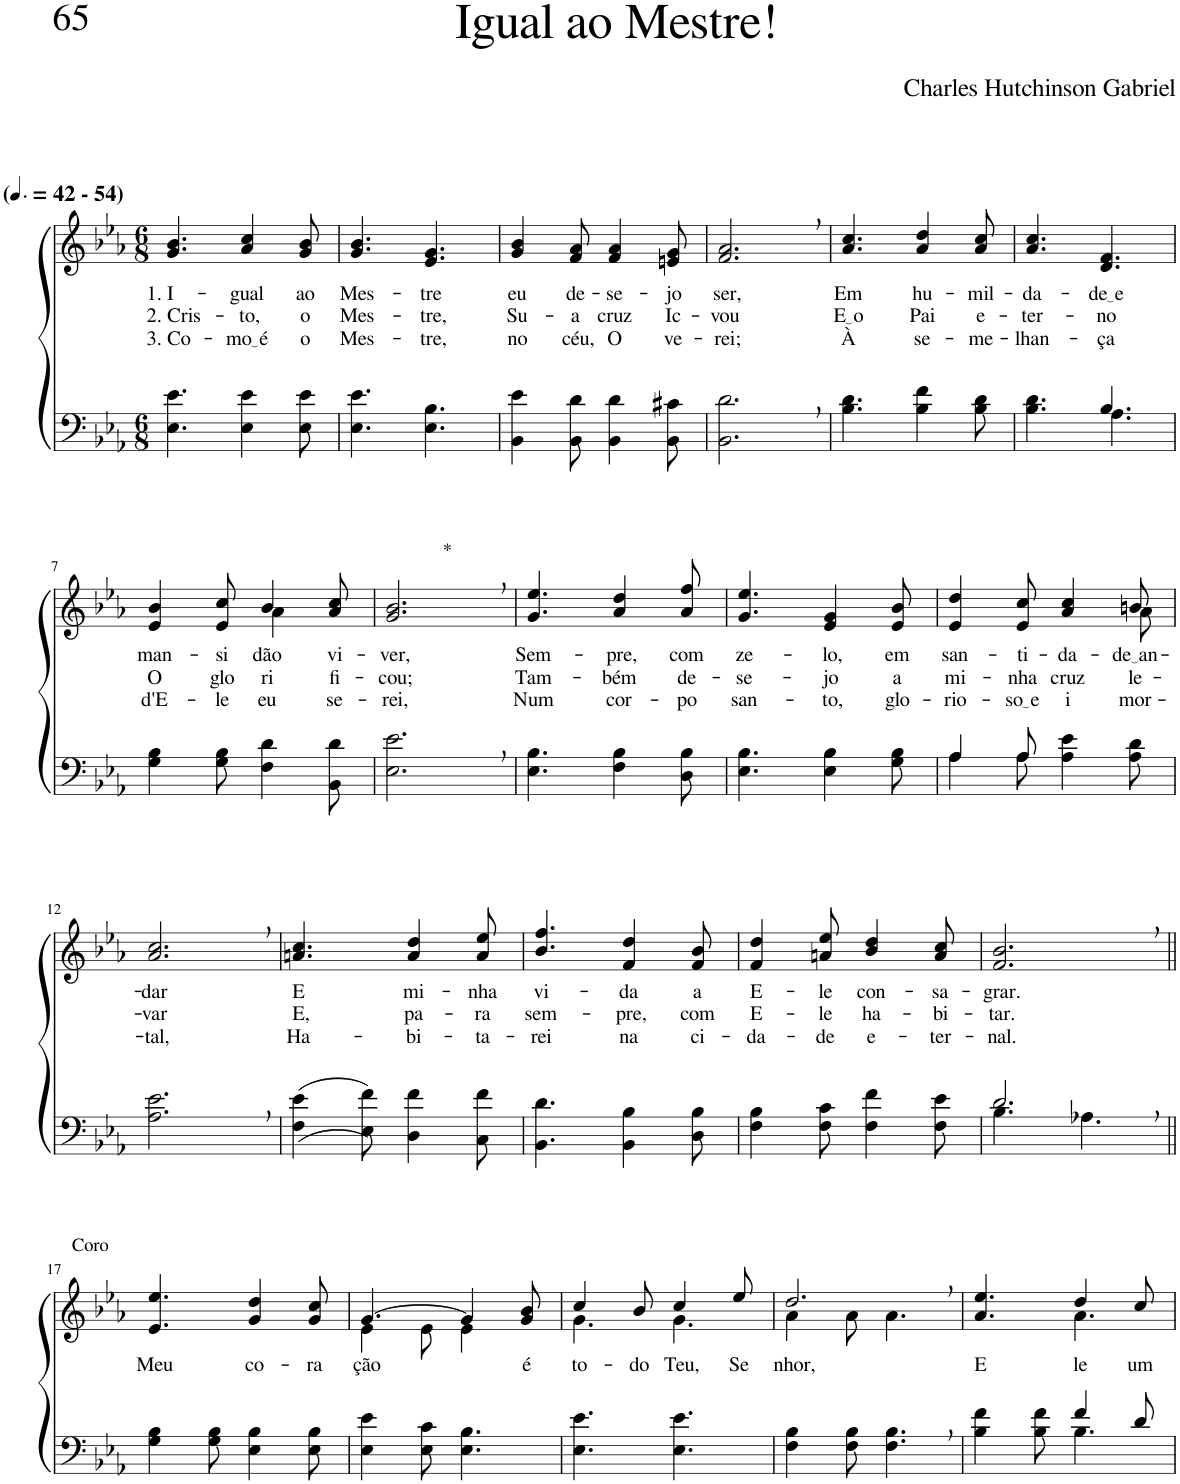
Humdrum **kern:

**kern	**kern	**text	**text	**text
*part2	*part1	*part1	*part1	*part1
*staff2	*staff1	*staff1	*staff1	*staff1
*I"Parte III e IV	*I"Parte I e II	*	*	*
*clefF4	*clefG2	*	*	*
*Trd1c2	*Trd1c2	*	*	*
*k[b-e-a-]	*k[b-e-a-]	*	*	*
*M6/8	*M6/8	*	*	*
*MM63	*MM63	*	*	*
=1	=1	=1	=1	=1
!	!LO:TX:a:B:t=(	!	!	!
!	!LO:TX:a:B:t=- 54)	!	!	!
!	!	!LO:LY:b	!LO:LY:b	!LO:LY:b
4.E-\ 4.e-\	4.g/ 4.b-/	1. I-	2. Cris-	3. Co-
!	!	!LO:LY:b	!LO:LY:b	!LO:LY:b
4E-\ 4e-\	4a-/ 4cc/	-gual	-to,	mo é
!	!	!LO:LY:b	!LO:LY:b	!LO:LY:b
8E-\ 8e-\	8g/ 8b-/	ao	o	o
=2	=2	=2	=2	=2
!	!	!LO:LY:b	!LO:LY:b	!LO:LY:b
4.E-\ 4.e-\	4.g/ 4.b-/	Mes-	Mes-	Mes-
!	!	!LO:LY:b	!LO:LY:b	!LO:LY:b
4.E-\ 4.B-\	4.e-/ 4.g/	-tre	-tre,	-tre,
=3	=3	=3	=3	=3
!	!	!LO:LY:b	!LO:LY:b	!LO:LY:b
4BB-\ 4e-\	4g/ 4b-/	eu	Su-	no
!	!	!LO:LY:b	!LO:LY:b	!LO:LY:b
8BB-\ 8d\	8f/ 8a-/	de-	-a	céu,
!	!	!LO:LY:b	!LO:LY:b	!LO:LY:b
4BB-\ 4d\	4f/ 4a-/	-se-	cruz	O
!	!	!LO:LY:b	!LO:LY:b	!LO:LY:b
8BB-\ 8c#X\	8en/ 8g/	-jo	Ic-	ve-
=4	=4	=4	=4	=4
!	!	!LO:LY:b	!LO:LY:b	!LO:LY:b
2.BB-\, 2.d\,	2.f/, 2.a-/,	ser,	-vou	-rei;
=5	=5	=5	=5	=5
!	!	!LO:LY:b	!LO:LY:b	!LO:LY:b
4.B-\ 4.d\	4.a-/ 4.cc/	Em	E o	À
!	!	!LO:LY:b	!LO:LY:b	!LO:LY:b
4B-\ 4f\	4a-/ 4dd/	hu-	Pai	se-
!	!	!LO:LY:b	!LO:LY:b	!LO:LY:b
8B-\ 8d\	8a-/ 8cc/	-mil-	e-	-me-
=6	=6	=6	=6	=6
*^	*	*	*	*
!	!	!	!LO:LY:b	!LO:LY:b	!LO:LY:b
4.B-\ 4.d\	4.ryy	4.a-/ 4.cc/	-da-	-ter-	-lhan-
!	!	!	!LO:LY:b	!LO:LY:b	!LO:LY:b
4.A-\	4.B-/	4.d/ 4.f/	de e	-no	-ça
!!LO:LB:g=z
=7	=7	=7	=7	=7	=7
*	*	*^	*	*	*
!	!	!	!	!LO:LY:b	!LO:LY:b	!LO:LY:b
*v	*v	*	*	*	*	*
4G\ 4B-\	4.ryy	4e-/ 4b-/	man-	O	d'E-
!	!	!	!LO:LY:b	!LO:LY:b	!LO:LY:b
8G\ 8B-\	.	8e-/ 8cc/	-si-	glo-	-le
!	!	!	!LO:LY:b	!LO:LY:b	!LO:LY:b
4F\ 4d\	4a-\	4b-/	-dão	-ri-	eu
!	!	!	!LO:LY:b	!LO:LY:b	!LO:LY:b
8BB-\ 8d\	8ryy	8a-/ 8cc/	vi-	-fi-	se-
=8	=8	=8	=8	=8	=8
!	!LO:TX:a:t=*	!	!	!	!
!	!	!	!LO:LY:b	!LO:LY:b	!LO:LY:b
*	*v	*v	*	*	*
2.E-\, 2.e-\,	2.g/, 2.b-/,	-ver,	-cou;	-rei,
=9	=9	=9	=9	=9
!	!	!LO:LY:b	!LO:LY:b	!LO:LY:b
4.E-\ 4.B-\	4.g/ 4.ee-/	Sem-	Tam-	Num
!	!	!LO:LY:b	!LO:LY:b	!LO:LY:b
4F\ 4B-\	4a-/ 4dd/	-pre,	-bém	cor-
!	!	!LO:LY:b	!LO:LY:b	!LO:LY:b
8D\ 8B-\	8a-/ 8ff/	com	de-	-po
=10	=10	=10	=10	=10
!	!	!LO:LY:b	!LO:LY:b	!LO:LY:b
4.E-\ 4.B-\	4.g/ 4.ee-/	ze-	-se-	san-
!	!	!LO:LY:b	!LO:LY:b	!LO:LY:b
4E-\ 4B-\	4e-/ 4g/	-lo,	-jo	-to,
!	!	!LO:LY:b	!LO:LY:b	!LO:LY:b
8G\ 8B-\	8e-/ 8b-/	em	a	glo-
=11	=11	=11	=11	=11
*^	*	*	*	*
!	!	!	!LO:LY:b	!LO:LY:b	!LO:LY:b
*	*	*^	*	*	*
4A-\	4A-/	4e-/ 4dd/	8ryy	san-	mi-	-rio-
!	!	!	!	!LO:LY:b	!LO:LY:b	!LO:LY:b
*	*	*v	*v	*	*	*
8A-/	8A-\	8e-/ 8cc/	-ti-	-nha	so e
!	!	!	!LO:LY:b	!LO:LY:b	!LO:LY:b
4A-\ 4e-\	4.ryy	4a-/ 4cc/	-da-	cruz	i-
!	!	!	!LO:LY:b	!	!
*	*	*^	*	*	*
!	!	!	!	!	!LO:LY:b	!LO:LY:b
8A-\ 8d\	.	8bn/	8a-\	.	le-	-mor-
*v	*v	*	*	*	*	*
!!LO:LB:g=z
=12	=12	=12	=12	=12	=12
!	!	!	!LO:LY:b	!LO:LY:b	!LO:LY:b
*	*v	*v	*	*	*
2.A-\, 2.e-\,	2.a-/, 2.cc/,	-dar	-var	-tal,
=13	=13	=13	=13	=13
!	!	!LO:LY:b	!LO:LY:b	!LO:LY:b
((4F\ 4e-\	4.an/ 4.cc/	E	E,	Ha-
8E-\ 8f\))	.	.	.	.
!	!	!LO:LY:b	!LO:LY:b	!LO:LY:b
4D\ 4f\	4a/ 4dd/	mi-	pa-	-bi-
!	!	!LO:LY:b	!LO:LY:b	!LO:LY:b
8C\ 8f\	8a/ 8ee-/	-nha	-ra	-ta-
=14	=14	=14	=14	=14
!	!	!LO:LY:b	!LO:LY:b	!LO:LY:b
4.BB-\ 4.d\	4.b-/ 4.ff/	vi-	sem-	-rei
!	!	!LO:LY:b	!LO:LY:b	!LO:LY:b
4BB-\ 4B-\	4f/ 4dd/	-da	-pre,	na
!	!	!LO:LY:b	!LO:LY:b	!LO:LY:b
8D\ 8B-\	8f/ 8b-/	a	com	ci-
=15	=15	=15	=15	=15
!	!	!LO:LY:b	!LO:LY:b	!LO:LY:b
4F\ 4B-\	4f/ 4dd/	E-	E-	-da-
!	!	!LO:LY:b	!LO:LY:b	!LO:LY:b
8F\ 8c\	8an/ 8ee-/	-le	-le	-de
!	!	!LO:LY:b	!LO:LY:b	!LO:LY:b
4F\ 4f\	4b-/ 4dd/	con-	ha-	e-
!	!	!LO:LY:b	!LO:LY:b	!LO:LY:b
8F\ 8e-\	8a/ 8cc/	-sa-	-bi-	-ter-
=16	=16	=16	=16	=16
*^	*	*	*	*
!	!	!	!LO:LY:b	!LO:LY:b	!LO:LY:b
2.d,/	4.B-\	2.f/, 2.b-/,	-grar.	-tar.	-nal.
.	4.A-X\	.	.	.	.
!!LO:LB:g=z
=17||	=17||	=17||	=17||	=17||	=17||
!	!	!LO:TX:a:t=Coro	!	!	!
!	!	!	!LO:LY:b	!	!
*v	*v	*	*	*	*
4G\ 4B-\	4.e-/ 4.ee-/	Meu	.	.
8G\ 8B-\	.	.	.	.
!	!	!LO:LY:b	!	!
4E-\ 4B-\	4g/ 4dd/	co-	.	.
!	!	!LO:LY:b	!	!
8E-\ 8B-\	8g/ 8cc/	-ra-	.	.
=18	=18	=18	=18	=18
*	*^	*	*	*
!	!	!	!LO:LY:b	!	!
4E-\ 4e-\	[4.g/	4e-\	-ção	.	.
8E-\ 8c\	.	8e-\	.	.	.
4.E-\ 4.B-\	4g/]	4e-\	.	.	.
!	!	!	!LO:LY:b	!	!
.	8g/ 8b-/	8ryy	é	.	.
=19	=19	=19	=19	=19	=19
!	!	!	!LO:LY:b	!	!
4.E-\ 4.e-\	4cc/	4.g\	to-	.	.
!	!	!	!LO:LY:b	!	!
.	8b-/	.	-do	.	.
!	!	!	!LO:LY:b	!	!
4.E-\ 4.e-\	4cc/	4.g\	Teu,	.	.
!	!	!	!LO:LY:b	!	!
.	8ee-/	.	Se-	.	.
=20	=20	=20	=20	=20	=20
!	!	!	!LO:LY:b	!	!
4F\ 4B-\	2.dd,/	4a-\	-nhor,	.	.
8F\ 8B-\	.	8a-\	.	.	.
4.F\, 4.B-\,	.	4.a-\	.	.	.
=21	=21	=21	=21	=21	=21
*^	*	*	*	*	*
!	!	!	!	!LO:LY:b	!	!
4.ryy	4B-\ 4f\	4.a-/ 4.ee-/	4.ryy	E-	.	.
.	8B-\ 8f\	.	.	.	.	.
!	!	!	!	!LO:LY:b	!	!
4f/	4.B-\	4dd/	4.a-\	-le	.	.
!	!	!	!	!LO:LY:b	!	!
8d/	.	8cc/	.	um	.	.
*v	*v	*	*	*	*	*
*	*v	*v	*	*	*
=	=	=	=	=
*-	*-	*-	*-	*-
